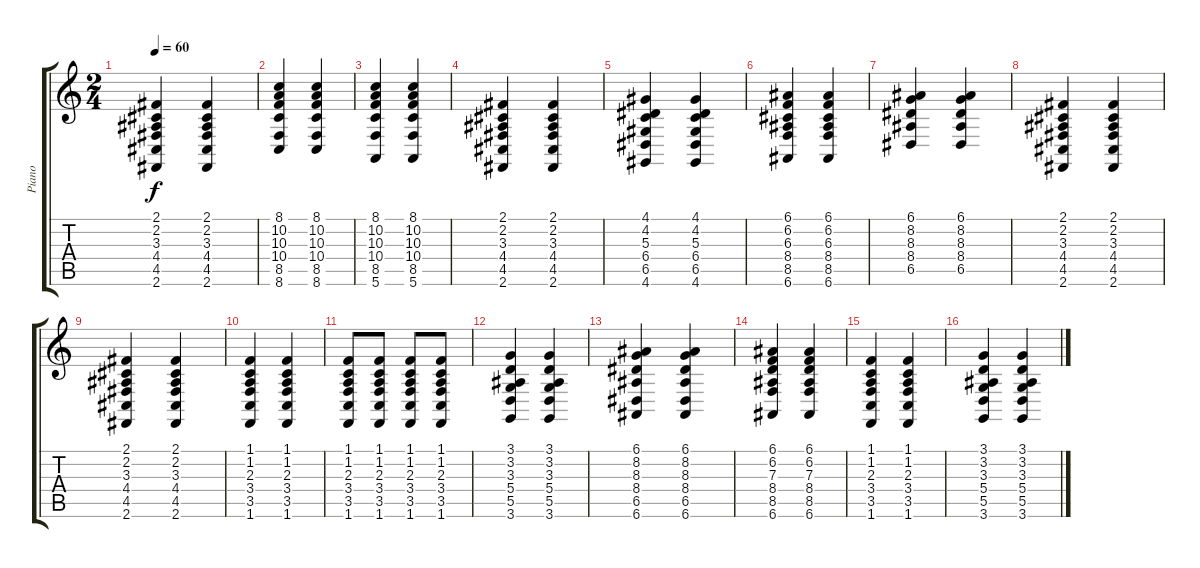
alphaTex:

\track ("Piano" "Piano") {instrument acousticgrandpiano}
\staff {score tabs}
\tuning (E4 B3 G3 D3 A2 E2) {hide}
\ts (2 4)
\tempo 60
\clef g2
\ks c
(2.1 2.2 3.3 4.4 4.5 2.6).4{dy f} (2.1 2.2 3.3 4.4 4.5 2.6).4 |
(8.1 10.2 10.3 10.4 8.5 8.6).4 (8.1 10.2 10.3 10.4 8.5 8.6).4 |
(8.1 10.2 10.3 10.4 8.5 5.6).4 (8.1 10.2 10.3 10.4 8.5 5.6).4 |
(2.1 2.2 3.3 4.4 4.5 2.6).4 (2.1 2.2 3.3 4.4 4.5 2.6).4 |
(4.1 4.2 5.3 6.4 6.5 4.6).4 (4.1 4.2 5.3 6.4 6.5 4.6).4 |
(6.1 6.2 6.3 8.4 8.5 6.6).4 (6.1 6.2 6.3 8.4 8.5 6.6).4 |
(6.1 8.2 8.3 8.4 6.5).4 (6.1 8.2 8.3 8.4 6.5).4 |
(2.1 2.2 3.3 4.4 4.5 2.6).4 (2.1 2.2 3.3 4.4 4.5 2.6).4 |
(2.1 2.2 3.3 4.4 4.5 2.6).4 (2.1 2.2 3.3 4.4 4.5 2.6).4 |
(1.1 1.2 2.3 3.4 3.5 1.6).4 (1.1 1.2 2.3 3.4 3.5 1.6).4 |
(1.1 1.2 2.3 3.4 3.5 1.6).8 (1.1 1.2 2.3 3.4 3.5 1.6).8 (1.1 1.2 2.3 3.4 3.5 1.6).8 (1.1 1.2 2.3 3.4 3.5 1.6).8 |
(3.1 3.2 3.3 5.4 5.5 3.6).4 (3.1 3.2 3.3 5.4 5.5 3.6).4 |
(6.1 8.2 8.3 8.4 6.5 6.6).4 (6.1 8.2 8.3 8.4 6.5 6.6).4 |
(6.1 6.2 7.3 8.4 8.5 6.6).4 (6.1 6.2 7.3 8.4 8.5 6.6).4 |
(1.1 1.2 2.3 3.4 3.5 1.6).4 (1.1 1.2 2.3 3.4 3.5 1.6).4 |
(3.1 3.2 3.3 5.4 5.5 3.6).4 (3.1 3.2 3.3 5.4 5.5 3.6).4
